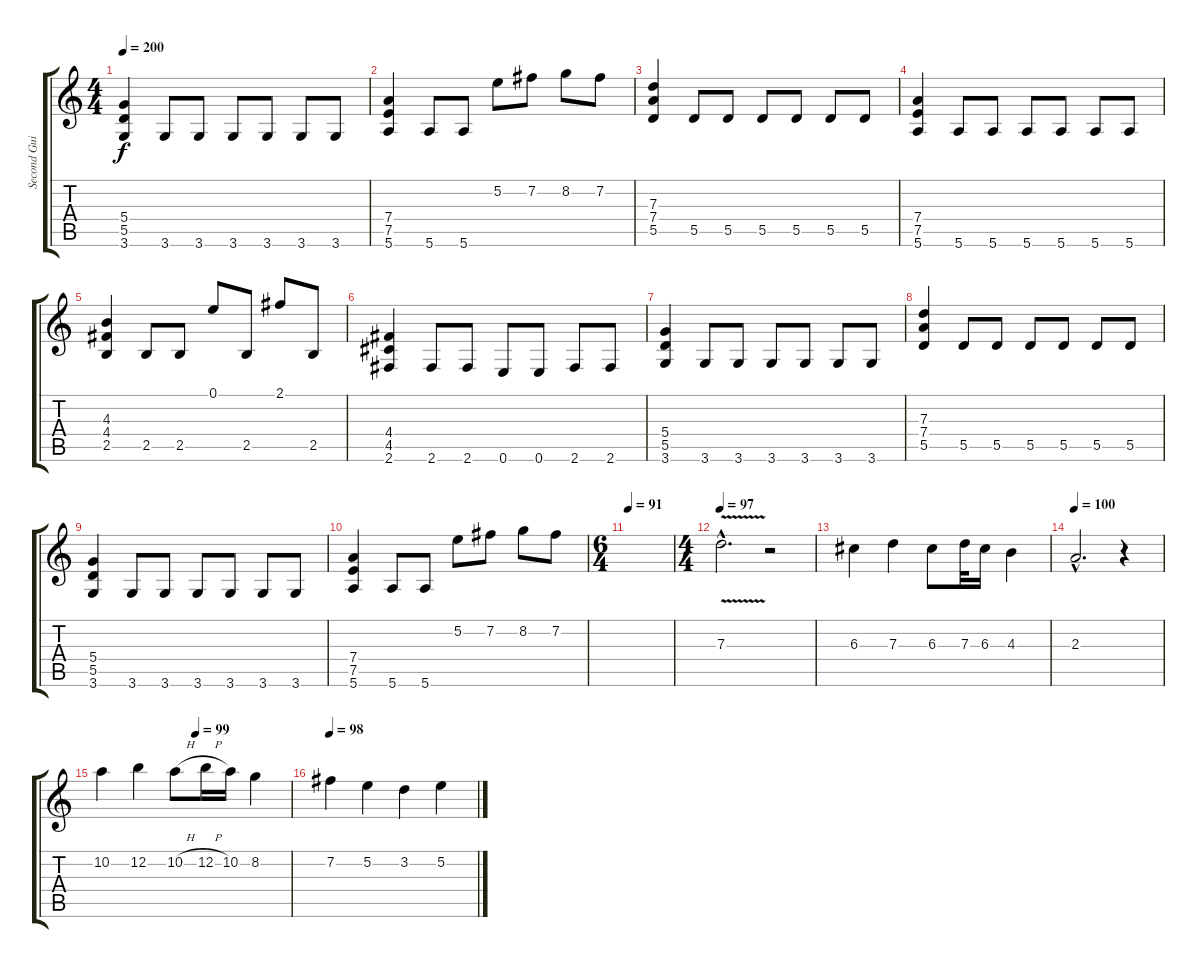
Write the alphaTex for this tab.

\track ("Second Guitar" "Second Gui") {instrument overdrivenguitar}
\staff {score tabs}
\tuning (E4 B3 G3 D3 A2 E2) {hide}
\ts (4 4)
\tempo 200
\clef g2
\ks c
(5.4 5.5 3.6).4{dy f} 3.6.8 3.6.8 3.6.8 3.6.8 3.6.8 3.6.8 |
(7.4 7.5 5.6).4 5.6.8 5.6.8 5.2.8 7.2.8 8.2.8 7.2.8 |
(7.3 7.4 5.5).4 5.5.8 5.5.8 5.5.8 5.5.8 5.5.8 5.5.8 |
(7.4 7.5 5.6).4 5.6.8 5.6.8 5.6.8 5.6.8 5.6.8 5.6.8 |
(4.3 4.4 2.5).4 2.5.8 2.5.8 0.1.8 2.5.8 2.1.8 2.5.8 |
(4.4 4.5 2.6).4 2.6.8 2.6.8 0.6.8 0.6.8 2.6.8 2.6.8 |
(5.4 5.5 3.6).4 3.6.8 3.6.8 3.6.8 3.6.8 3.6.8 3.6.8 |
(7.3 7.4 5.5).4 5.5.8 5.5.8 5.5.8 5.5.8 5.5.8 5.5.8 |
(5.4 5.5 3.6).4 3.6.8 3.6.8 3.6.8 3.6.8 3.6.8 3.6.8 |
(7.4 7.5 5.6).4 5.6.8 5.6.8 5.2.8 7.2.8 8.2.8 7.2.8 |
\ts (6 4)
\tempo 91
|
\ts (4 4)
\tempo 97
7.3{v hac}.2{d} r.2 |
6.3.4 7.3.4 6.3.8 7.3.32 6.3.16 4.3.4 |
\tempo 100
2.3{hac}.2{d} r.4 |
\tempo (99 0.5)
10.2.4 12.2.4 10.2{h}.8 12.2{h}.16 10.2.16 8.2.4 |
\tempo 98
7.2.4 5.2.4 3.2.4 5.2.4
